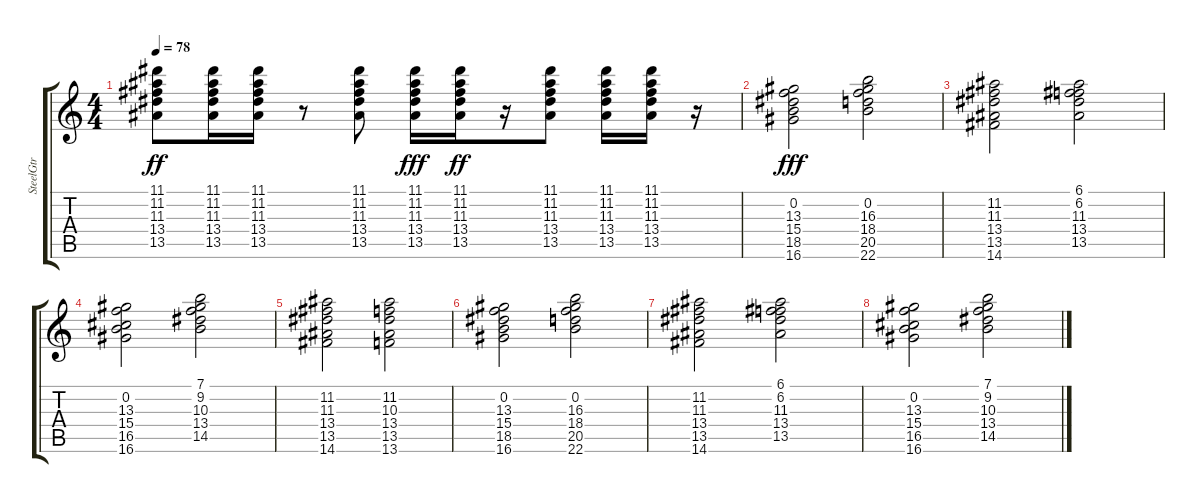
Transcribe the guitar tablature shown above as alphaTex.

\track ("SteelGtr" "SteelGtr") {instrument acousticguitarsteel}
\staff {score tabs}
\tuning (E4 B3 G3 D3 A2 E2) {hide}
\ts (4 4)
\tempo 78
\clef g2
\ks c
(11.1 11.2 11.3 13.4 13.5).8{dy ff} (11.1 11.2 11.3 13.4 13.5).16 (11.1 11.2 11.3 13.4 13.5).16 r.8 (11.1 11.2 11.3 13.4 13.5).8 (11.1 11.2 11.3 13.4 13.5).16{dy fff} (11.1 11.2 11.3 13.4 13.5).16{dy ff} r.16 (11.1 11.2 11.3 13.4 13.5).8 (11.1 11.2 11.3 13.4 13.5).16 (11.1 11.2 11.3 13.4 13.5).16 r.16 |
(0.2 13.3 15.4 18.5 16.6).2{dy fff} (0.2 16.3 18.4 20.5 22.6).2{volume 10} |
(11.2 11.3 13.4 13.5 14.6).2{volume 9} (6.1 6.2 11.3 13.4 13.5).2{volume 9} |
(0.2 13.3 15.4 16.5 16.6).2 (7.1 9.2 10.3 13.4 14.5).2 |
(11.2 11.3 13.4 13.5 14.6).2 (11.2 10.3 13.4 13.5 13.6).2 |
(0.2 13.3 15.4 18.5 16.6).2 (0.2 16.3 18.4 20.5 22.6).2 |
(11.2 11.3 13.4 13.5 14.6).2 (6.1 6.2 11.3 13.4 13.5).2 |
(0.2 13.3 15.4 16.5 16.6).2 (7.1 9.2 10.3 13.4 14.5).2
